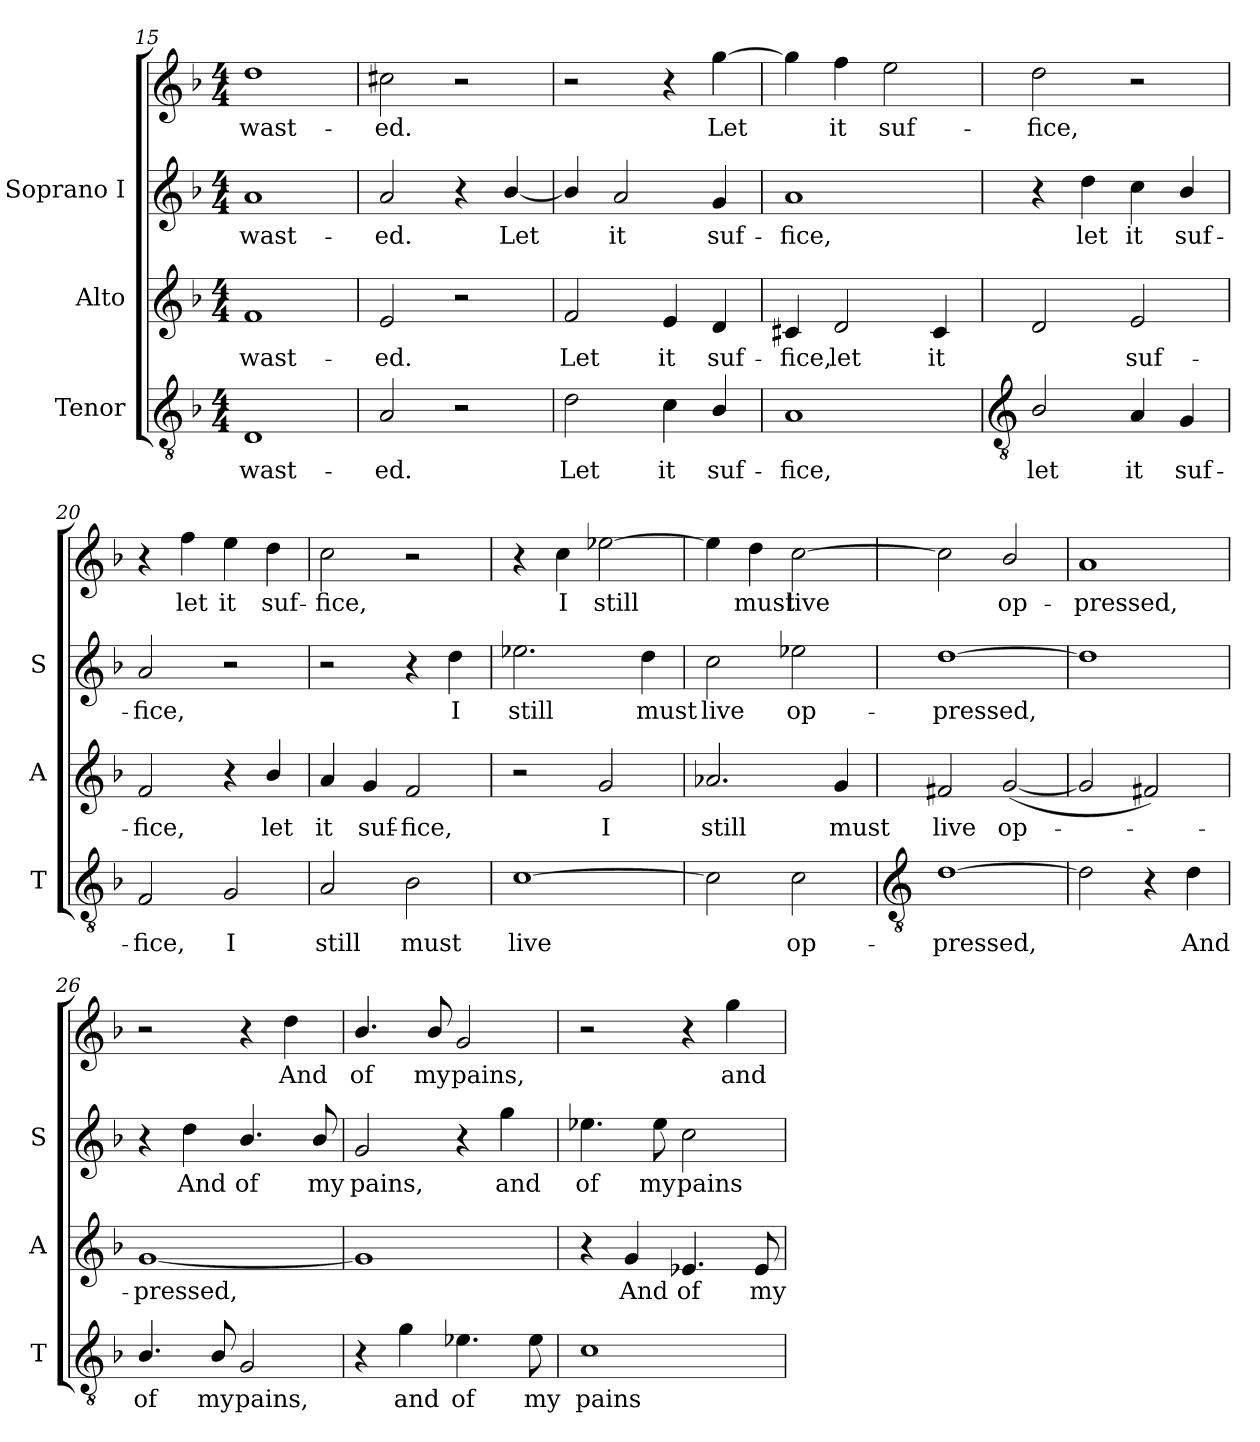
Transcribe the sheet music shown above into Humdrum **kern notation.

**kern	**text	**kern	**text	**kern	**text	**kern	**text
*part3	*part3	*part2	*part2	*part1	*part1	*part1	*part1
*staff4	*staff4	*staff3	*staff3	*staff2	*staff2	*staff1	*staff1
*I"Tenor	*	*I"Alto	*	*I"Soprano I	*	*	*
*I'T	*	*I'A	*	*I'S	*	*	*
*clefGv2	*	*clefG2	*	*clefG2	*	*clefG2	*
*k[b-]	*	*k[b-]	*	*k[b-]	*	*k[b-]	*
*F:	*	*F:	*	*F:	*	*F:	*
*M4/4	*	*M4/4	*	*M4/4	*	*M4/4	*
=15	=15	=15	=15	=15	=15	=15	=15
!	!LO:LY:b	!	!LO:LY:b	!	!LO:LY:b	!	!LO:LY:b
1D	wast-	1f	wast-	1a	-wast-	1dd	wast-
=16	=16	=16	=16	=16	=16	=16	=16
!	!LO:LY:b	!	!LO:LY:b	!	!LO:LY:b	!	!LO:LY:b
2A	-ed.	2e	-ed.	2a	ed.	2cc#X	-ed.
2r	.	2r	.	4r	.	2r	.
!	!	!	!	!	!LO:LY:b	!	!
.	.	.	.	[4b-/	Let	.	.
=17	=17	=17	=17	=17	=17	=17	=17
!	!LO:LY:b	!	!LO:LY:b	!	!	!	!
2d	Let	2f	Let	4b-/]	.	2r	.
!	!	!	!	!	!LO:LY:b	!	!
.	.	.	.	2a	it	.	.
!	!LO:LY:b	!	!LO:LY:b	!	!	!	!
4c	it	4e	it	.	.	4r	.
!	!LO:LY:b	!	!LO:LY:b	!	!LO:LY:b	!	!LO:LY:b
4B-/	suf-	4d	suf-	4g	suf-	[4gg	Let
=18	=18	=18	=18	=18	=18	=18	=18
!	!LO:LY:b	!	!LO:LY:b	!	!LO:LY:b	!	!
1A	-fice,	4c#X	-fice,	1a	-fice,	4gg]	.
!	!	!	!LO:LY:b	!	!	!	!LO:LY:b
.	.	2d	let	.	.	4ff	-it
!	!	!	!	!	!	!	!LO:LY:b
.	.	.	.	.	.	2ee	suf-
!	!	!	!LO:LY:b	!	!	!	!
.	.	4c#	it	.	.	.	.
!!LO:LB:g=z
=19	=19	=19	=19	=19	=19	=19	=19
*clefGv2	*	*	*	*	*	*	*
!	!LO:LY:b	!	!	!	!	!	!LO:LY:b
2B-/	let	2d	.	4r	.	2dd	fice,
!	!	!	!	!	!LO:LY:b	!	!
.	.	.	.	4dd	let	.	.
!	!LO:LY:b	!	!LO:LY:b	!	!LO:LY:b	!	!
4A	it	2e	suf-	4cc	it	2r	.
!	!LO:LY:b	!	!	!	!LO:LY:b	!	!
4G	suf-	.	.	4b-/	suf-	.	.
=20	=20	=20	=20	=20	=20	=20	=20
!	!LO:LY:b	!	!LO:LY:b	!	!LO:LY:b	!	!
2F	-fice,	2f	-fice,	2a	-fice,	4r	.
!	!	!	!	!	!	!	!LO:LY:b
.	.	.	.	.	.	4ff	-let
!	!LO:LY:b	!	!	!	!	!	!LO:LY:b
2G	I	4r	.	2r	.	4ee	it
!	!	!	!LO:LY:b	!	!	!	!LO:LY:b
.	.	4b-/	let	.	.	4dd	suf-
=21	=21	=21	=21	=21	=21	=21	=21
!	!LO:LY:b	!	!LO:LY:b	!	!	!	!LO:LY:b
2A	still	4a	it	2r	.	2cc	fice,
!	!	!	!LO:LY:b	!	!	!	!
.	.	4g	suf-	.	.	.	.
!	!LO:LY:b	!	!LO:LY:b	!	!	!	!
2B-	must	2f	-fice,	4r	.	2r	.
!	!	!	!	!	!LO:LY:b	!	!
.	.	.	.	4dd	I	.	.
=22	=22	=22	=22	=22	=22	=22	=22
!	!LO:LY:b	!	!	!	!LO:LY:b	!	!
[1c	live	2r	.	2.ee-X	still	4r	.
!	!	!	!	!	!	!	!LO:LY:b
.	.	.	.	.	.	4cc	I
!	!	!	!LO:LY:b	!	!	!	!LO:LY:b
.	.	2g	I	.	.	[2ee-X	still
!	!	!	!	!	!LO:LY:b	!	!
.	.	.	.	4dd	must	.	.
=23	=23	=23	=23	=23	=23	=23	=23
!	!	!	!LO:LY:b	!	!LO:LY:b	!	!
2c]	.	2.a-X	still	2cc	live	4ee-]	.
!	!	!	!	!	!	!	!LO:LY:b
.	.	.	.	.	.	4dd	must
!	!LO:LY:b	!	!	!	!LO:LY:b	!	!LO:LY:b
2c	op-	.	.	2ee-X	op-	[2cc	live
!	!	!	!LO:LY:b	!	!	!	!
.	.	4g	must	.	.	.	.
!!LO:LB:g=z
=24	=24	=24	=24	=24	=24	=24	=24
*clefGv2	*	*	*	*	*	*	*
!	!LO:LY:b	!	!LO:LY:b	!	!LO:LY:b	!	!
[1d	-pressed,	2f#X	live	[1dd	-pressed,	2cc]	.
!	!	!	!LO:LY:b	!	!	!	!LO:LY:b
.	.	(<[2g	op-	.	.	2b-/	-op-
=25	=25	=25	=25	=25	=25	=25	=25
!	!	!	!	!	!	!	!LO:LY:b
2d]	.	2g]	.	1dd]	.	1a	pressed,
4r	.	2f#X)	.	.	.	.	.
!	!LO:LY:b	!	!	!	!	!	!
4d	And	.	.	.	.	.	.
=26	=26	=26	=26	=26	=26	=26	=26
!	!LO:LY:b	!	!LO:LY:b	!	!	!	!
4.B-/	of	[1g	pressed,	4r	.	2r	.
!	!	!	!	!	!LO:LY:b	!	!
.	.	.	.	4dd	And	.	.
!	!LO:LY:b	!	!	!	!	!	!
8B-/	my	.	.	.	.	.	.
!	!LO:LY:b	!	!	!	!LO:LY:b	!	!
2G	pains,	.	.	4.b-/	of	4r	.
!	!	!	!	!	!	!	!LO:LY:b
.	.	.	.	.	.	4dd	And
!	!	!	!	!	!LO:LY:b	!	!
.	.	.	.	8b-/	my	.	.
=27	=27	=27	=27	=27	=27	=27	=27
!	!	!	!	!	!LO:LY:b	!	!LO:LY:b
4r	.	1g]	.	2g	pains,	4.b-/	of
!	!LO:LY:b	!	!	!	!	!	!
4g	and	.	.	.	.	.	.
!	!	!	!	!	!	!	!LO:LY:b
.	.	.	.	.	.	8b-/	my
!	!LO:LY:b	!	!	!	!	!	!LO:LY:b
4.e-X	of	.	.	4r	.	2g	pains,
!	!	!	!	!	!LO:LY:b	!	!
.	.	.	.	4gg	and	.	.
!	!LO:LY:b	!	!	!	!	!	!
8e-	my	.	.	.	.	.	.
=28	=28	=28	=28	=28	=28	=28	=28
!	!LO:LY:b	!	!	!	!LO:LY:b	!	!
1c	pains	4r	.	4.ee-X	of	2r	.
!	!	!	!LO:LY:b	!	!	!	!
.	.	4g	And	.	.	.	.
!	!	!	!	!	!LO:LY:b	!	!
.	.	.	.	8ee-	my	.	.
!	!	!	!LO:LY:b	!	!LO:LY:b	!	!
.	.	4.e-X	of	2cc	pains	4r	.
!	!	!	!	!	!	!	!LO:LY:b
.	.	.	.	.	.	4gg	and
!	!	!	!LO:LY:b	!	!	!	!
.	.	8e-	my	.	.	.	.
=	=	=	=	=	=	=	=
*-	*-	*-	*-	*-	*-	*-	*-
